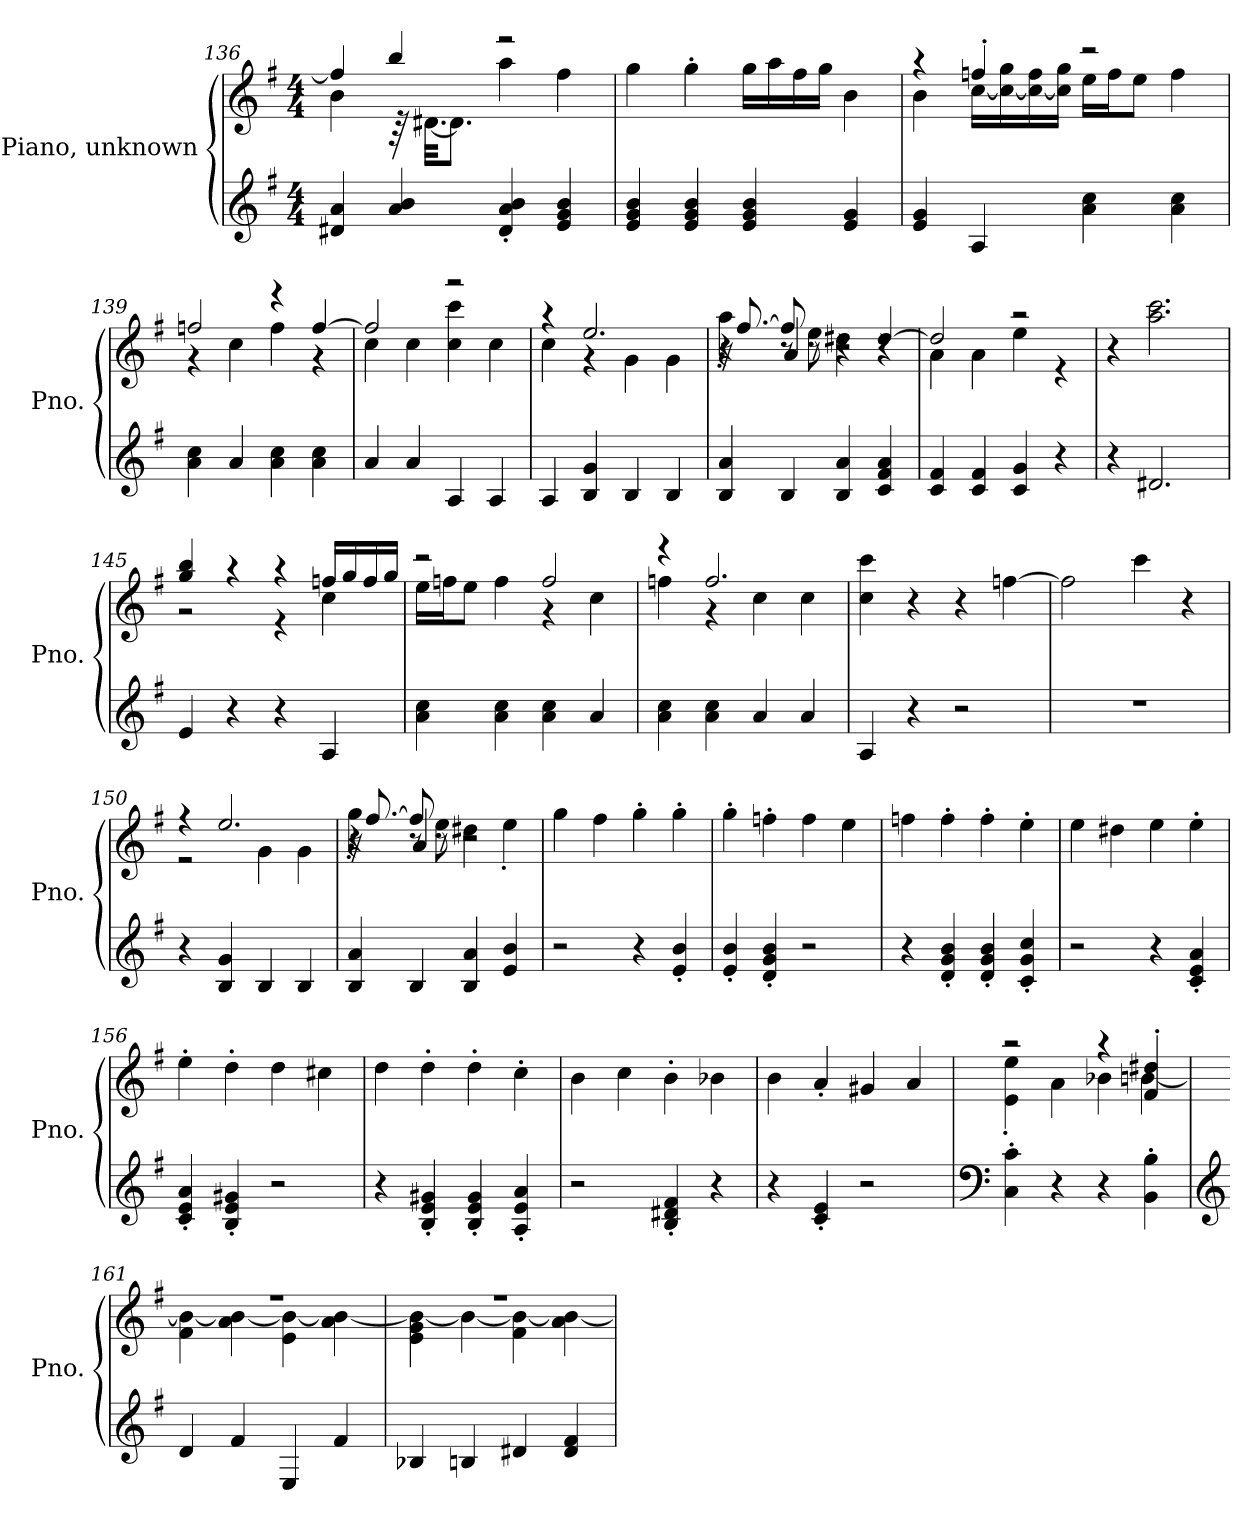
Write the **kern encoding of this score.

**kern	**kern
*part1	*part1
*staff2	*staff1
*I"Piano, unknown	*
*I'Pno.	*
*clefG2	*clefG2
*k[f#]	*k[f#]
*M4/4	*M4/4
=136	=136
*	*^
4d#X/ 4a/	4ff#/]	4b\
4a/ 4b/	4bb/	64r
.	.	[32.d#X\KKL
.	.	8.d#\J]
4d#/' 4a/' 4b/'	2r	4aa\
4e/ 4g/ 4b/	.	4ff#\
*	*v	*v
=137	=137
4e/ 4g/ 4b/	4gg\
4e/ 4g/ 4b/	4gg'\
4e/ 4g/ 4b/	16gg\LL
.	16aa\
.	16ff#\
.	16gg\JJ
4e/ 4g/	4b\
=138	=138
*	*^
4e/ 4g/	4r	4b\
4A/	4ffn'/	[16cc\LL
.	.	16cc\_ 16gg\
.	.	16cc\_ 16ff\
.	.	16cc\] 16gg\JJ
4a\ 4cc\	2r	16ee\LL
.	.	16ff\J
.	.	8ee\J
4a\ 4cc\	.	4ff\
!!LO:LB:g=z	!!
=139	=139	=139
4a\ 4cc\	2ffn/	4r
4a/	.	4cc\
4a\ 4cc\	4r	4ff\
4a\ 4cc\	[4ff/	4r
=140	=140	=140
4a/	2ff/]	4cc\
4a/	.	4cc\
4A/	2r	4cc\ 4ccc\
4A/	.	4cc\
=141	=141	=141
4A/	4r	4cc\
4B/ 4g/	2.ee/	4r
4B/	.	4g\
4B/	.	4g\
=142	=142	=142
*	*	*^
4B/ 4a/	16r	4aa'\	4r
.	[8.ff#/	.	.
4B/	8ff#/]	8r	4a/
.	8r	8ee\	.
4B/ 4a/	4r	4dd#X\	2r
4c/ 4f#/ 4a/	[4dd#/	4r	.
*	*	*v	*v
=143	=143	=143
4c/ 4f#/	2dd#/]	4a\
4c/ 4f#/	.	4a\
4c/ 4g/	2r	4ee\
4r	.	4r
*	*v	*v
=144	=144
4r	4r
2.d#X/	2.aa\ 2.ccc\
!!LO:LB:g=z
=145	=145
*	*^
4e/	4gg/ 4bb/	2r
4r	4r	.
4r	4r	4r
4A/	16ffn/LL	4cc\
.	16gg/	.
.	16ff/	.
.	16gg/JJ	.
=146	=146	=146
4a\ 4cc\	2r	16ee\LL
.	.	16ffn\J
.	.	8ee\J
4a\ 4cc\	.	4ff\
4a\ 4cc\	2ff/	4r
4a/	.	4cc\
=147	=147	=147
4a\ 4cc\	4r	4ffn\
4a\ 4cc\	2.ff/	4r
4a/	.	4cc\
4a/	.	4cc\
*	*v	*v
=148	=148
4A/	4cc\ 4ccc\
4r	4r
2r	4r
.	[4ffn\
=149	=149
1r	2ff\]
.	4ccc\
.	4r
=150	=150
*	*^
4r	4r	2r
4B/ 4g/	2.ee/	.
4B/	.	4g\
4B/	.	4g\
!!LO:LB:g=z
=151	=151	=151
*	*	*^
4B/ 4a/	16r	4gg'\	4r
.	[8.ff#/	.	.
4B/	8ff#/]	8r	4a/
.	8r	8ee\	.
4B/ 4a/	2r	4dd#X\	2r
4e/ 4b/	.	4ee'\	.
*	*v	*v	*v
=152	=152
2r	4gg\
.	4ff#\
4r	4gg'\
4e/' 4b/'	4gg'\
=153	=153
4e/' 4b/'	4gg'\
4d/' 4g/' 4b/'	4ffn'\
2r	4ff\
.	4ee\
=154	=154
4r	4ffn\
4d/' 4g/' 4b/'	4ff'\
4d/' 4g/' 4b/'	4ff'\
4c/' 4g/' 4cc/'	4ee'\
=155	=155
2r	4ee\
.	4dd#X\
4r	4ee\
4c/' 4e/' 4a/'	4ee'\
=156	=156
4c/' 4e/' 4a/'	4ee'\
4B/' 4e/' 4g#X/'	4dd'\
2r	4dd\
.	4cc#X\
=157	=157
4r	4dd\
4B/' 4e/' 4g#X/'	4dd'\
4B/' 4e/' 4g#/'	4dd'\
4A/' 4e/' 4a/'	4cc'\
!!LO:LB:g=z
=158	=158
2r	4b\
.	4cc\
4B/' 4d#X/' 4f#/'	4b'\
4r	4b-X\
=159	=159
4r	4b\
4c/' 4e/'	4a'/
2r	4g#X/
.	4a/
=160	=160
*clefF4	*
*	*^
4C\' 4c\'	2r	4e\' 4ee\'
4r	.	4a\
4r	4r	4b-X\
4BB\' 4B\'	4f#/' 4dd#X/'	[4bn\
=161	=161	=161
*clefG2	*	*
4d/	1r	4f#\ 4b\_
4f#/	.	4a\ 4b\_
4E/	.	4e\ 4b\_
4f#/	.	4a\ 4b\_
=162	=162	=162
4B-X/	1r	4e\ 4g\ 4b\_
4Bn/	.	4b\_
4d#X/	.	4f#\ 4b\_
4d#/ 4f#/	.	4a\ 4b\_
*	*v	*v
=	=
*-	*-
